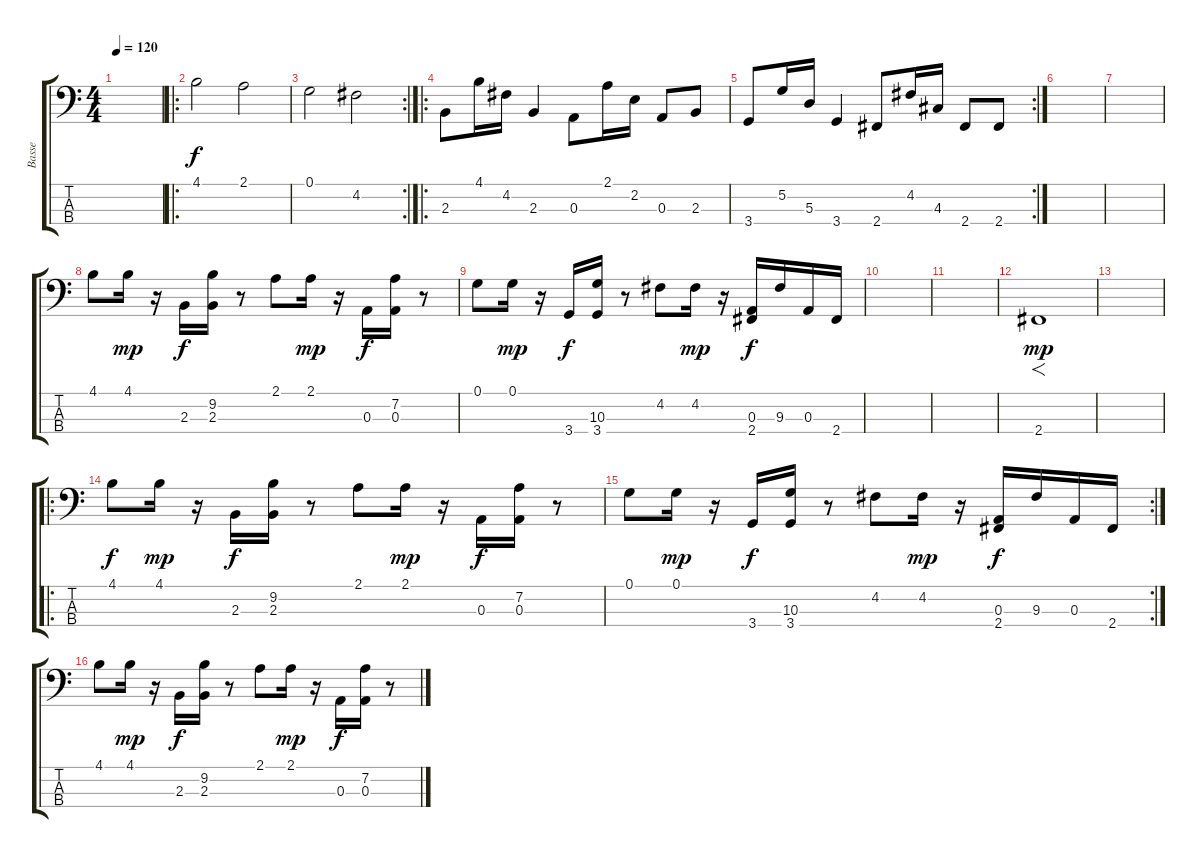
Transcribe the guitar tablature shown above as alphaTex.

\track ("Basse" "Basse") {instrument electricbasspick}
\staff {score tabs}
\tuning (G2 D2 A1 E1) {hide}
\ts (4 4)
\tempo 120
\clef f4
\ks c
|
\ro
4.1.2{volume 8} 2.1.2 |
\rc 2
0.1.2 4.2.2 |
\ro
2.3.8{volume 8} 4.1.16 4.2.16 2.3.4 0.3.8 2.1.16 2.2.16 0.3.8 2.3.8 |
\rc 2
3.4.8 5.2.16 5.3.16 3.4.4 2.4.8 4.2.16 4.3.16 2.4.8 2.4.8{volume 13} |
|
|
4.1.8{volume 10} 4.1.16{dy mp} r.16 2.3.16{dy f} (9.2 2.3).16 r.8 2.1.8 2.1.16{dy mp} r.16 0.3.16{dy f} (7.2 0.3).16 r.8 |
0.1.8 0.1.16{dy mp} r.16 3.4.16{dy f} (10.3 3.4).16 r.8 4.2.8 4.2.16{dy mp} r.16 (0.3 2.4).16{dy f} 9.3.16 0.3.16 2.4.16 |
|
|
2.4.1{f dy mp} |
|
\ro
4.1.8{dy f volume 9} 4.1.16{dy mp} r.16 2.3.16{dy f} (9.2 2.3).16 r.8 2.1.8 2.1.16{dy mp} r.16 0.3.16{dy f} (7.2 0.3).16 r.8 |
\rc 2
0.1.8 0.1.16{dy mp} r.16 3.4.16{dy f} (10.3 3.4).16 r.8 4.2.8 4.2.16{dy mp} r.16 (0.3 2.4).16{dy f} 9.3.16 0.3.16 2.4.16 |
4.1.8{volume 9} 4.1.16{dy mp} r.16 2.3.16{dy f} (9.2 2.3).16 r.8 2.1.8 2.1.16{dy mp} r.16 0.3.16{dy f} (7.2 0.3).16 r.8
